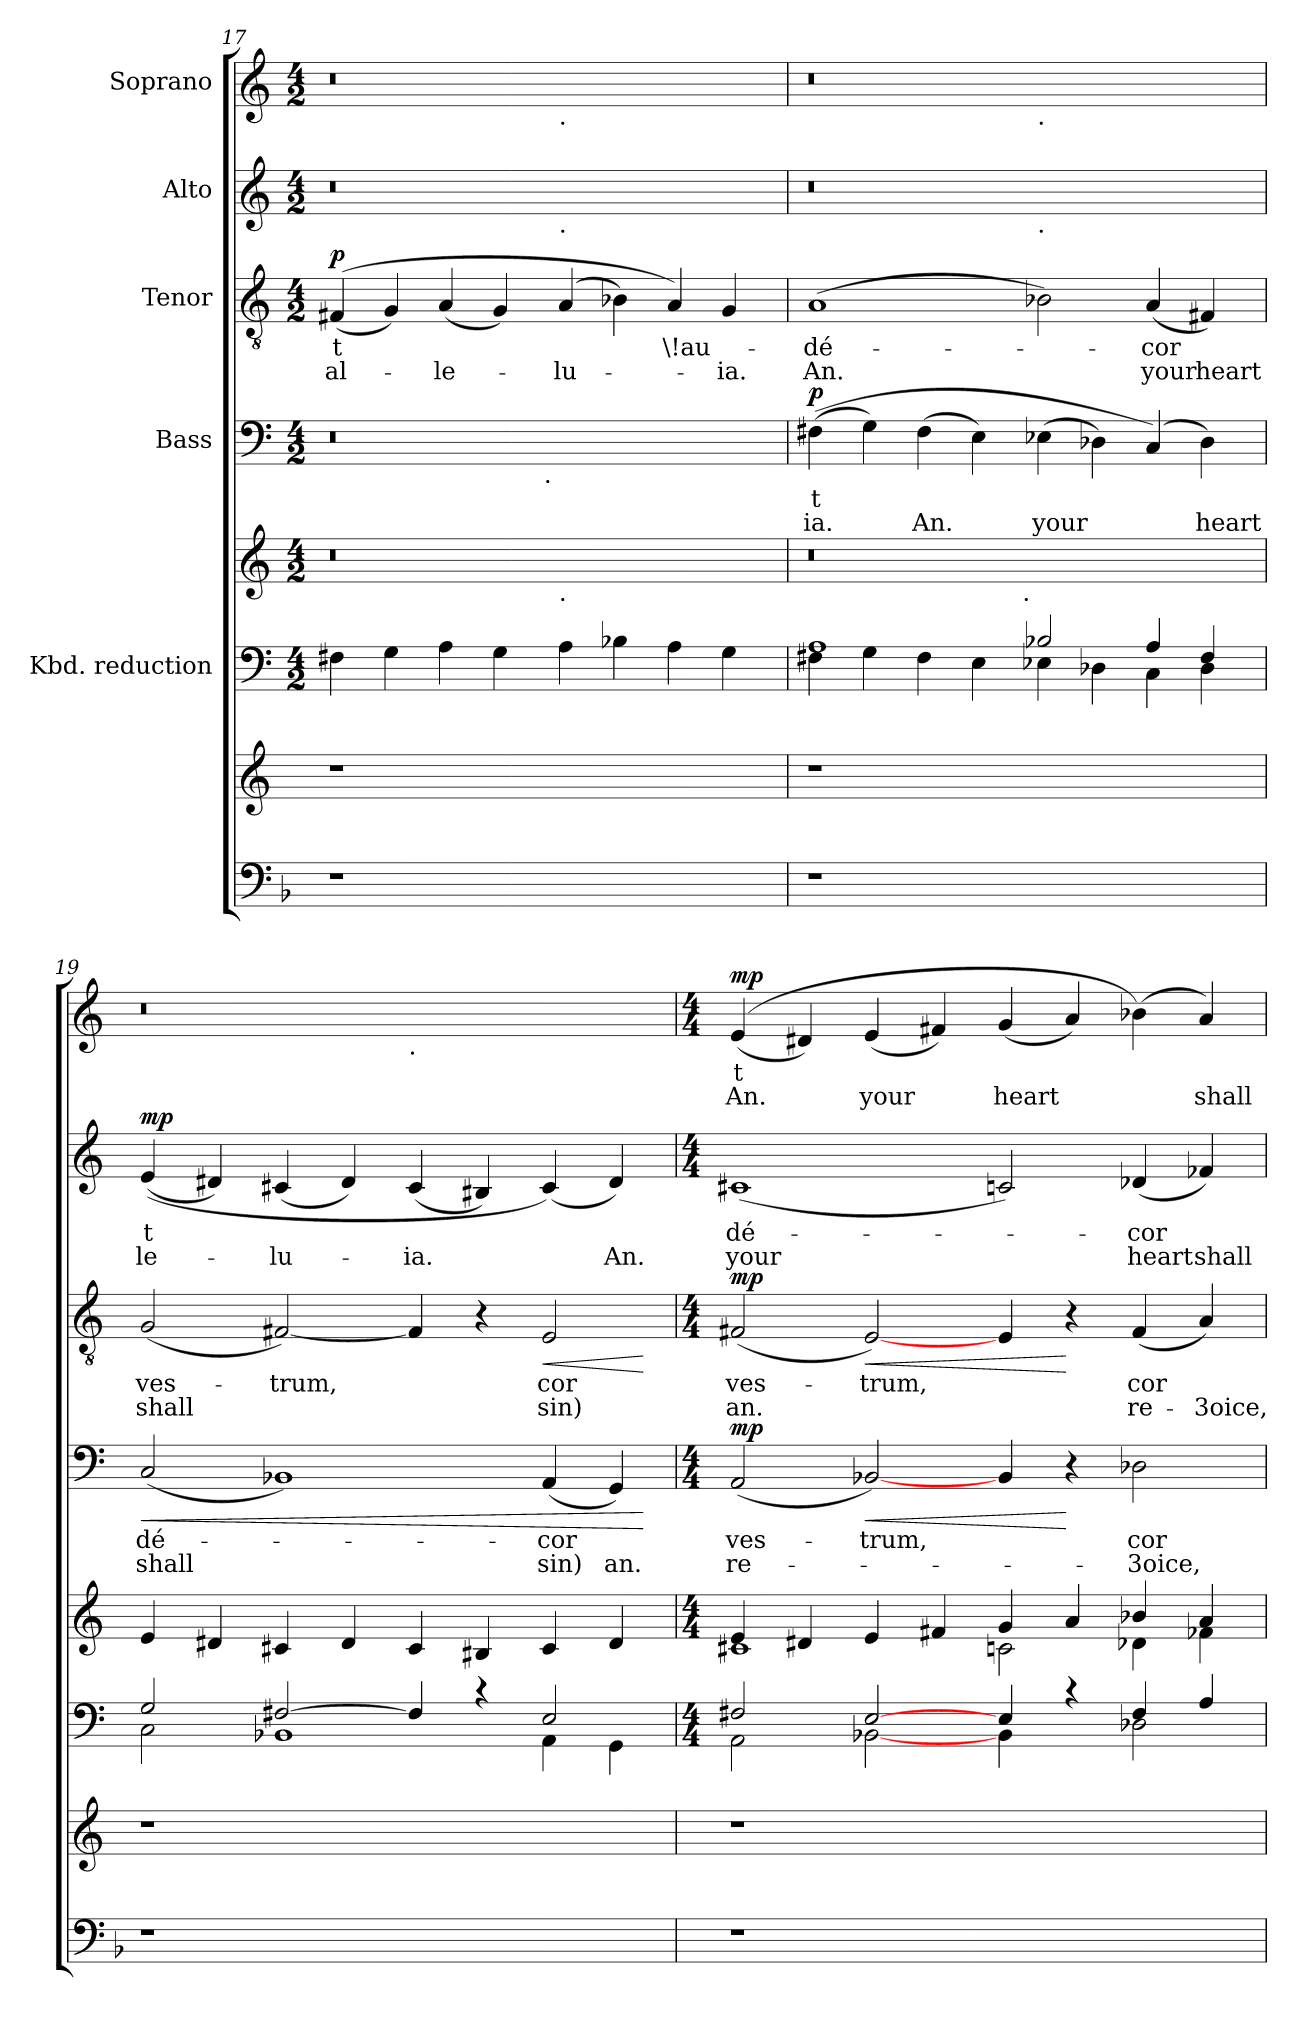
**kern	**kern	**kern	**kern	**kern	**text	**text	**dynam	**kern	**text	**text	**dynam	**kern	**text	**text	**dynam	**kern	**text	**text	**dynam
*part7	*part6	*part5	*part5	*part4	*part4	*part4	*part4	*part3	*part3	*part3	*part3	*part2	*part2	*part2	*part2	*part1	*part1	*part1	*part1
*staff8	*staff7	*staff6	*staff5	*staff4	*staff4	*staff4	*staff4	*staff3	*staff3	*staff3	*staff3	*staff2	*staff2	*staff2	*staff2	*staff1	*staff1	*staff1	*staff1
*	*	*I"Kbd. reduction	*	*I"Bass	*	*	*	*I"Tenor	*	*	*	*I"Alto	*	*	*	*I"Soprano	*	*	*
!!LO:LB:g=z
*clefF4	*clefG2	*clefF4	*clefG2	*clefF4	*	*	*	*clefGv2	*	*	*	*clefG2	*	*	*	*clefG2	*	*	*
*	*ITrd-3c-5	*ITrd-3c-5	*ITrd-3c-5	*ITrd-3c-5	*	*	*	*ITrd-3c-5	*	*	*	*ITrd-3c-5	*	*	*	*ITrd-3c-5	*	*	*
*k[b-]	*k[b-]	*k[b-]	*k[b-]	*k[b-]	*	*	*	*k[b-]	*	*	*	*k[b-]	*	*	*	*k[b-]	*	*	*
*F:	*F:	*F:	*F:	*F:	*	*	*	*F:	*	*	*	*F:	*	*	*	*F:	*	*	*
*	*	*M4/2	*M4/2	*M4/2	*	*	*	*M4/2	*	*	*	*M4/2	*	*	*	*M4/2	*	*	*
=17	=17	=17	=17	=17	=17	=17	=17	=17	=17	=17	=17	=17	=17	=17	=17	=17	=17	=17	=17
!	!	!	!	!	!	!	!	!	!LO:LY:b	!LO:LY:b	!LO:DY:a	!	!	!	!	!	!	!	!
*	*	*	*^	*^	*	*	*	*	*	*	*	*^	*	*	*	*^	*	*	*
1r	1r	4Bn\	0r	1ryy	0r	2ryy	.	.	.	(<(4Bn/	t	al-	p	0r	1ryy	.	.	.	0r	1ryy	.	.	.
.	.	4c\	.	.	.	.	.	.	.	4c/)	.	.	.	.	.	.	.	.	.	.	.	.	.
!	!	!	!	!	!	!	!	!	!	!	!	!LO:LY:b	!	!	!	!	!	!	!	!	!	!	!
.	.	4d\	.	.	.	4...ryy	.	.	.	(<4d/	.	-le-	.	.	.	.	.	.	.	.	.	.	.
.	.	4c\	.	.	.	.	.	.	.	4c/)	.	.	.	.	.	.	.	.	.	.	.	.	.
!	!	!	!	!	!	!LO:TX:b:t=.	!	!	!	!	!	!	!	!	!	!	!	!	!	!	!	!	!
.	.	.	.	.	.	1ryy	.	.	.	.	.	.	.	.	.	.	.	.	.	.	.	.	.
!	!	!	!	!	!	!	!	!	!	!	!	!	!	!	!	!	!	!	!	!LO:TX:b:t=.	!	!	!
!	!	!	!	!	!	!	!	!	!	!	!	!	!	!	!LO:TX:b:t=.	!	!	!	!	!	!	!	!
!	!	!	!	!LO:TX:b:t=.	!	!	!	!	!	!	!	!	!	!	!	!	!	!	!	!	!	!	!
!	!	!	!	!	!	!	!	!	!	!	!	!LO:LY:b	!	!	!	!	!	!	!	!	!	!	!
1ryy	1ryy	4d\	.	1ryy	.	.	.	.	.	(<4d/	.	-lu-	.	.	1ryy	.	.	.	.	1ryy	.	.	.
.	.	4e-X\	.	.	.	.	.	.	.	4e-X\)	.	.	.	.	.	.	.	.	.	.	.	.	.
!	!	!	!	!	!	!	!	!	!	!	!LO:LY:b	!	!	!	!	!	!	!	!	!	!	!	!
.	.	4d\	.	.	.	.	.	.	.	4d/)	\!au-	.	.	.	.	.	.	.	.	.	.	.	.
!	!	!	!	!	!	!	!	!	!	!	!	!LO:LY:b	!	!	!	!	!	!	!	!	!	!	!
.	.	4c\	.	.	.	.	.	.	.	4c/	.	-ia.	.	.	.	.	.	.	.	.	.	.	.
.	.	.	.	.	.	32ryy	.	.	.	.	.	.	.	.	.	.	.	.	.	.	.	.	.
=18	=18	=18	=18	=18	=18	=18	=18	=18	=18	=18	=18	=18	=18	=18	=18	=18	=18	=18	=18	=18	=18	=18	=18
*	*	*^	*	*	*	*	*	*	*	*	*	*	*	*	*	*	*	*	*	*	*	*	*
!	!	!	!	!	!	!	!	!LO:LY:b	!LO:LY:b	!LO:DY:a	!	!LO:LY:b	!LO:LY:b	!	!	!	!	!	!	!	!	!	!	!
*	*	*	*	*	*	*v	*v	*	*	*	*	*	*	*	*	*	*	*	*	*	*	*	*	*
1r	1r	1d	4Bn\	0r	2ryy	(<(>4Bn\	t	-ia.	p	(<1d	-dé-	An.	.	0r	1ryy	.	.	.	0r	1ryy	.	.	.
.	.	.	4c\	.	.	4c\)	.	.	.	.	.	.	.	.	.	.	.	.	.	.	.	.	.
!	!	!	!	!	!	!	!	!LO:LY:b	!	!	!	!	!	!	!	!	!	!	!	!	!	!	!
.	.	.	4B\	.	4...ryy	(<4B\	.	An.	.	.	.	.	.	.	.	.	.	.	.	.	.	.	.
.	.	.	4A\	.	.	4A\)	.	.	.	.	.	.	.	.	.	.	.	.	.	.	.	.	.
!	!	!	!	!	!LO:TX:b:t=.	!	!	!	!	!	!	!	!	!	!	!	!	!	!	!	!	!	!
.	.	.	.	.	1ryy	.	.	.	.	.	.	.	.	.	.	.	.	.	.	.	.	.	.
!	!	!	!	!	!	!	!	!	!	!	!	!	!	!	!	!	!	!	!	!LO:TX:b:t=.	!	!	!
!	!	!	!	!	!	!	!	!	!	!	!	!	!	!	!LO:TX:b:t=.	!	!	!	!	!	!	!	!
!	!	!	!	!	!	!	!	!LO:LY:b	!	!	!	!	!	!	!	!	!	!	!	!	!	!	!
1ryy	1ryy	2e-X/	4A-X\	.	.	(<4A-X\	.	your	.	2e-X\)	.	.	.	.	1ryy	.	.	.	.	1ryy	.	.	.
.	.	.	4G-X\	.	.	4G-X\)	.	.	.	.	.	.	.	.	.	.	.	.	.	.	.	.	.
!	!	!	!	!	!	!	!	!	!	!	!LO:LY:b	!LO:LY:b	!	!	!	!	!	!	!	!	!	!	!
.	.	4d/	4F\	.	.	(4F/)	.	.	.	(4d/	cor	your	.	.	.	.	.	.	.	.	.	.	.
!	!	!	!	!	!	!	!	!LO:LY:b	!	!	!	!LO:LY:b	!	!	!	!	!	!	!	!	!	!	!
.	.	4B/	4G-\	.	.	4G-\)	.	heart	.	4Bn/)	.	heart	.	.	.	.	.	.	.	.	.	.	.
.	.	.	.	.	32ryy	.	.	.	.	.	.	.	.	.	.	.	.	.	.	.	.	.	.
=19	=19	=19	=19	=19	=19	=19	=19	=19	=19	=19	=19	=19	=19	=19	=19	=19	=19	=19	=19	=19	=19	=19	=19
!	!	!	!	!	!	!	!LO:LY:b	!LO:LY:b	!LO:HP:b	!	!LO:LY:b	!LO:LY:b	!	!	!	!LO:LY:b	!LO:LY:b	!LO:DY:a	!	!	!	!	!
*	*	*	*	*v	*v	*	*	*	*	*	*	*	*	*v	*v	*	*	*	*	*	*	*	*
1r	1r	2c/	2F\	4a/	(<2F/	-dé-	shall	<	(<2c/	ves-	shall	.	(<(4a/	t	-le-	mp	0r	1ryy	.	.	.
.	.	.	.	4g#X/	.	.	.	.	.	.	.	.	4g#X/)	.	.	.	.	.	.	.	.
!	!	!	!	!	!	!	!	!	!	!LO:LY:b	!	!	!	!	!LO:LY:b	!	!	!	!	!	!
.	.	[>2Bn/	1E-X	4f#X/	1E-X)	.	.	.	[<2Bn/)	-trum,	.	.	(<4f#X/	.	-lu-	.	.	.	.	.	.
.	.	.	.	4g#/	.	.	.	.	.	.	.	.	4g#/)	.	.	.	.	.	.	.	.
!	!	!	!	!	!	!	!	!	!	!	!	!	!	!	!	!	!	!LO:TX:b:t=.	!	!	!
!	!	!	!	!	!	!	!	!	!	!	!	!	!	!	!LO:LY:b	!	!	!	!	!	!
1ryy	1ryy	4B/]	.	4f#/	.	.	.	.	4B/]	.	.	.	(<4f#/	.	-ia.	.	.	1ryy	.	.	.
.	.	4rc	.	4e#X/	.	.	.	.	4r	.	.	.	4e#X/)	.	.	.	.	.	.	.	.
!	!	!	!	!	!	!LO:LY:b	!LO:LY:b	!	!	!LO:LY:b	!LO:LY:b	!LO:HP:b	!	!	!	!	!	!	!	!	!
.	.	2A/	4D\	4f#/	(<4D/	cor	sin)	.	2A/	cor	sin)	<	(4f#/)	.	.	.	.	.	.	.	.
!	!	!	!	!	!	!	!LO:LY:b	!	!	!	!	!	!	!	!LO:LY:b	!	!	!	!	!	!
.	.	.	4C\	4g#/	4C/)	.	an.	.	.	.	.	.	4g#/)	.	An.	.	.	.	.	.	.
*	*	*v	*v	*	*	*	*	*	*	*	*	*	*	*	*	*	*	*	*	*	*
.	.	.	.	.	.	.	[	.	.	.	[	.	.	.	.	.	.	.	.	.
*	*	*	*	*	*	*	*	*	*	*	*	*	*	*	*	*v	*v	*	*	*
!!LO:PB:g=z
=20	=20	=20	=20	=20	=20	=20	=20	=20	=20	=20	=20	=20	=20	=20	=20	=20	=20	=20	=20
*	*	*M4/4	*M4/4	*M4/4	*	*	*	*M4/4	*	*	*	*M4/4	*	*	*	*M4/4	*	*	*
*	*	*^	*^	*	*	*	*	*	*	*	*	*	*	*	*	*^	*	*	*
!	!	!	!	!	!	!	!LO:LY:b	!LO:LY:b	!LO:DY:a	!	!LO:LY:b	!LO:LY:b	!LO:DY:a	!	!LO:LY:b	!LO:LY:b	!	!	!	!LO:LY:b	!LO:LY:b	!LO:DY:a
*	*	*	*	*	*	*	*	*	*	*	*	*	*	*	*	*	*	*v	*v	*	*	*
1r	1r	2Bn/	2D\	4a/	1f#X	(<2D/	ves-	re-	mp	(<2Bn/	ves-	an.	mp	(<1f#X	-dé-	your	.	(<(4a/	t	An.	mp
.	.	.	.	4g#X/	.	.	.	.	.	.	.	.	.	.	.	.	.	4g#X/)	.	.	.
!	!	!	!	!	!	!	!LO:LY:b	!	!LO:HP:b	!	!	!	!	!	!	!	!	!	!	!	!
!	!	!	!	!	!	!	!	!	!LO:HP:n=1:b	!	!LO:LY:b	!	!LO:HP:b	!	!	!	!	!	!	!	!
!	!	!	!	!	!	!	!	!	!	!	!	!	!LO:HP:n=1:b	!	!	!	!	!	!	!LO:LY:b	!
.	.	[>2A/	[<2E-X\	4a/	.	[<2E-X/)	-trum,	.	> <	[<2A/)	-trum,	.	> <	.	.	.	.	(<4a/	.	your	.
.	.	.	.	4bn/	.	.	.	.	.	.	.	.	.	.	.	.	.	4bn/)	.	.	.
!	!	!	!	!	!	!	!	!	!	!	!	!	!	!	!	!	!	!	!	!LO:LY:b	!
1ryy	1ryy	4A/	4E-\	4cc/	2fn\	4E-/	.	.	]	4A/	.	.	]	2fn/)	.	.	.	(<4cc/	.	heart	.
.	.	4rc	4ryy	4dd/	.	4r	.	.	[	4r	.	.	[	.	.	.	.	4dd/)	.	.	.
!	!	!	!	!	!	!	!LO:LY:b	!LO:LY:b	!	!	!LO:LY:b	!LO:LY:b	!	!	!LO:LY:b	!LO:LY:b	!	!	!	!	!
.	.	4B/	2G-X\	4ee-X/	4g-X\	2G-X\	cor	-3oice,	.	(4B/	cor	re-	.	(4g-X/	cor	heart	.	(>4ee-X\)	.	.	.
!	!	!	!	!	!	!	!	!	!	!	!	!LO:LY:b	!	!	!	!LO:LY:b	!	!	!	!LO:LY:b	!
.	.	4d/	.	4dd/	4b--X\	.	.	.	.	4d/)	.	-3oice,	.	4b--X/)	.	shall	.	4dd/)	.	shall	.
*	*	*v	*v	*	*	*	*	*	*	*	*	*	*	*	*	*	*	*	*	*	*
*	*	*	*v	*v	*	*	*	*	*	*	*	*	*	*	*	*	*	*	*	*
=	=	=	=	=	=	=	=	=	=	=	=	=	=	=	=	=	=	=	=
*-	*-	*-	*-	*-	*-	*-	*-	*-	*-	*-	*-	*-	*-	*-	*-	*-	*-	*-	*-
